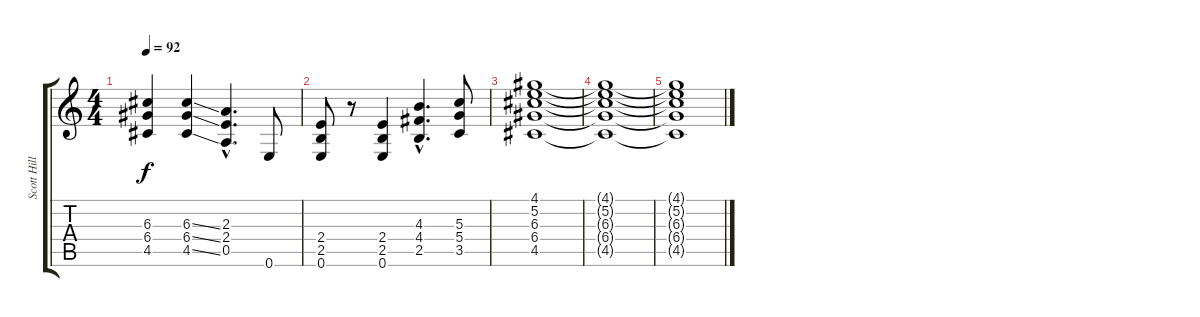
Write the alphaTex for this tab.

\track ("Scott Hill" "Scott Hill") {instrument overdrivenguitar}
\staff {score tabs}
\tuning (E4 B3 G3 D3 A2 E2) {hide}
\ts (4 4)
\tempo 92
\clef g2
\ks c
(6.3 6.4 4.5).4{dy f} (6.3{ss} 6.4{ss} 4.5{ss}).4 (2.3{hac} 2.4{hac} 0.5{hac}).4{d} 0.6.8 |
(2.4 2.5 0.6).8 r.8 (2.4 2.5 0.6).4 (4.3{hac} 4.4{hac} 2.5{hac}).4{d} (5.3 5.4 3.5).8 |
(4.1 5.2 6.3 6.4 4.5).1 |
(4.1{t} 5.2{t} 6.3{t} 6.4{t} 4.5{t}).1 |
(4.1{t} 5.2{t} 6.3{t} 6.4{t} 4.5{t}).1
